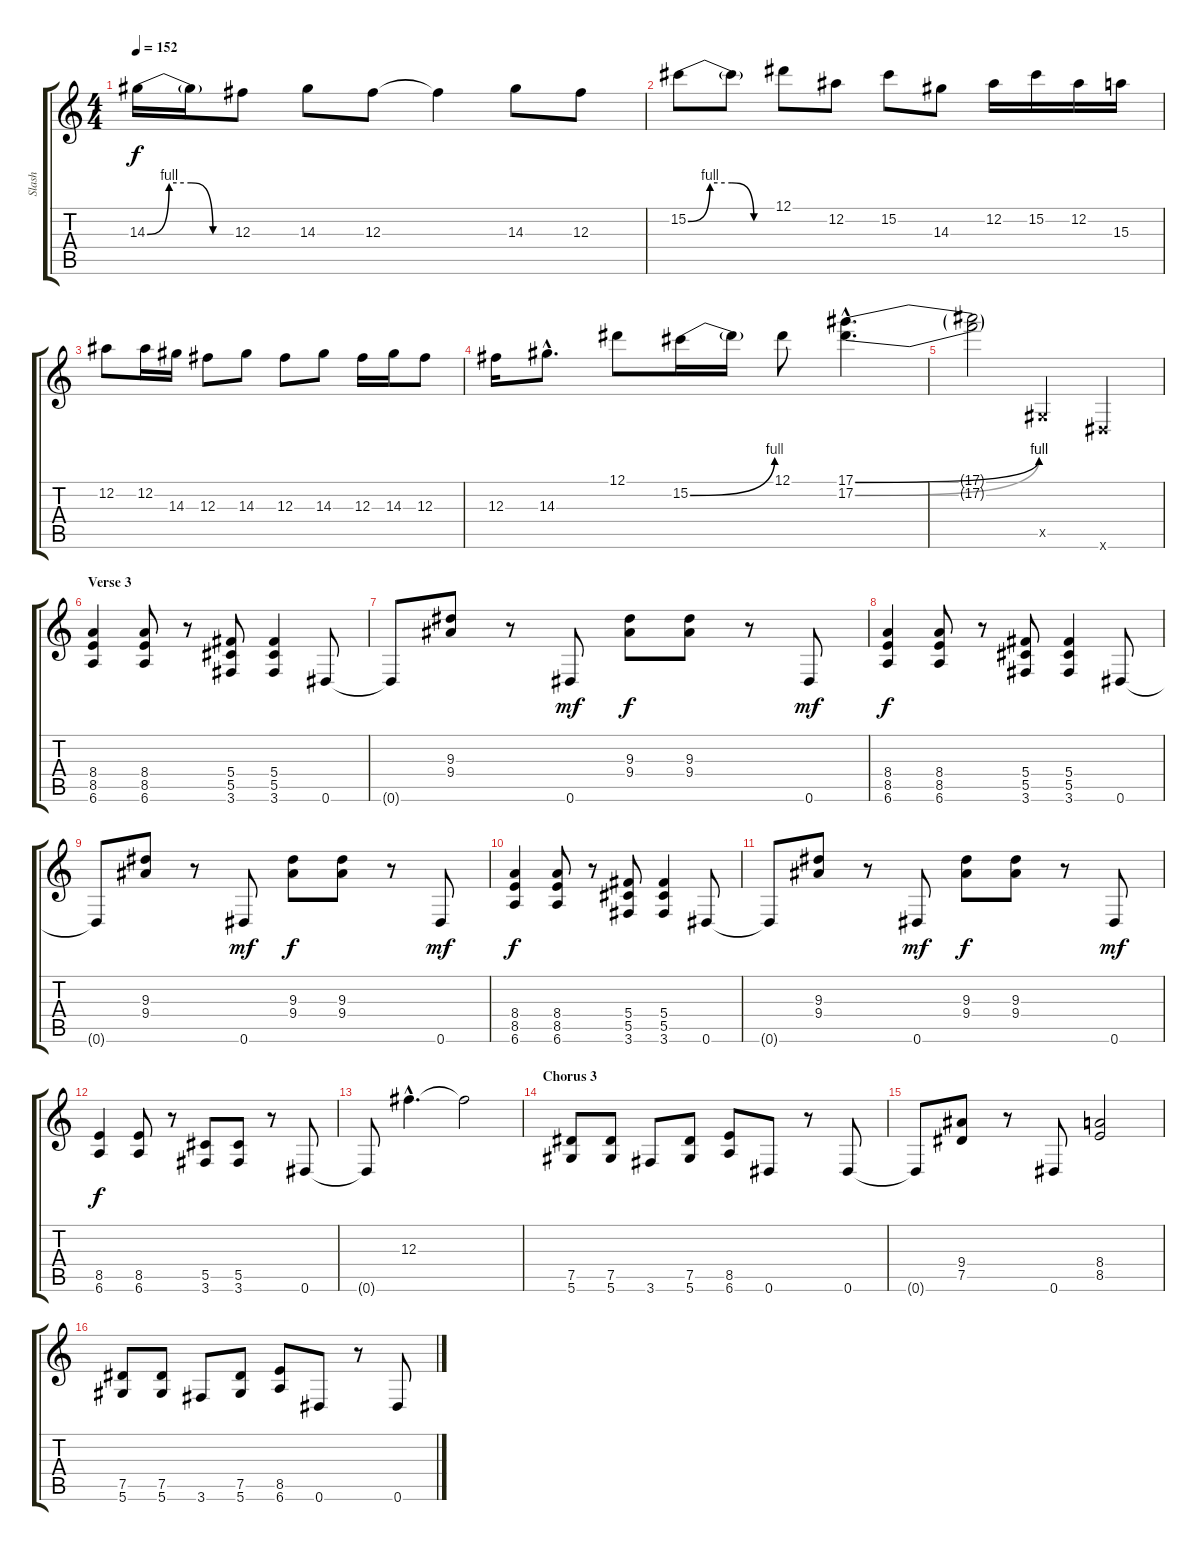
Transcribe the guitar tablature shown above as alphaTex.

\track ("Slash" "Slash") {instrument distortionguitar}
\staff {score tabs}
\tuning (Eb4 Bb3 Gb3 Db3 Ab2 Eb2) {hide}
\ts (4 4)
\tempo 152
\clef g2
\ks c
14.3{be (custom 0 0 15 4 30 4 45 0 60 0)}.16{dy f} 14.3{t}.16 12.3.8 14.3.8 12.3.8 12.3{t}.4 14.3.8 12.3.8 |
15.2{be (custom 0 0 15 4 30 4 45 0 60 0)}.8 15.2{t}.8 12.1.8 12.2.8 15.2.8 14.3.8 12.2.16 15.2.16 12.2.16 15.3.16 |
12.2.8 12.2.16 14.3.16 12.3.8 14.3.8 12.3.8 14.3.8 12.3.16 14.3.16 12.3.8 |
12.3.16 14.3{hac}.8{d} 12.1.8 15.2{be (bend 0 0 60 4)}.16 15.2{t}.16 12.1.8 (17.1{be (bend 0 0 60 4) hac} 17.2{be (bend 0 0 60 4) hac}).4{d} |
(17.1{t} 17.2{t}).2 0.5{x}.4 0.6{x}.4 |
\section ("" "Verse 3")
(8.4 8.5 6.6).4 (8.4 8.5 6.6).8 r.8 (5.4 5.5 3.6).8 (5.4 5.5 3.6).4 0.6.8 |
0.6{t}.8 (9.3 9.4).8 r.8 0.6.8{dy mf} (9.3 9.4).8{dy f} (9.3 9.4).8 r.8 0.6.8{dy mf} |
(8.4 8.5 6.6).4{dy f} (8.4 8.5 6.6).8 r.8 (5.4 5.5 3.6).8 (5.4 5.5 3.6).4 0.6.8 |
0.6{t}.8 (9.3 9.4).8 r.8 0.6.8{dy mf} (9.3 9.4).8{dy f} (9.3 9.4).8 r.8 0.6.8{dy mf} |
(8.4 8.5 6.6).4{dy f} (8.4 8.5 6.6).8 r.8 (5.4 5.5 3.6).8 (5.4 5.5 3.6).4 0.6.8 |
0.6{t}.8 (9.3 9.4).8 r.8 0.6.8{dy mf} (9.3 9.4).8{dy f} (9.3 9.4).8 r.8 0.6.8{dy mf} |
(8.5 6.6).4{dy f} (8.5 6.6).8 r.8 (5.5 3.6).8 (5.5 3.6).8 r.8 0.6.8 |
0.6{t}.8 12.3{hac}.4{d} 12.3{t}.2 |
\section ("" "Chorus 3")
(7.5 5.6).8 (7.5 5.6).8 3.6.8 (7.5 5.6).8 (8.5 6.6).8 0.6.8 r.8 0.6.8 |
0.6{t}.8 (9.4 7.5).8 r.8 0.6.8 (8.4 8.5).2 |
(7.5 5.6).8 (7.5 5.6).8 3.6.8 (7.5 5.6).8 (8.5 6.6).8 0.6.8 r.8 0.6.8
